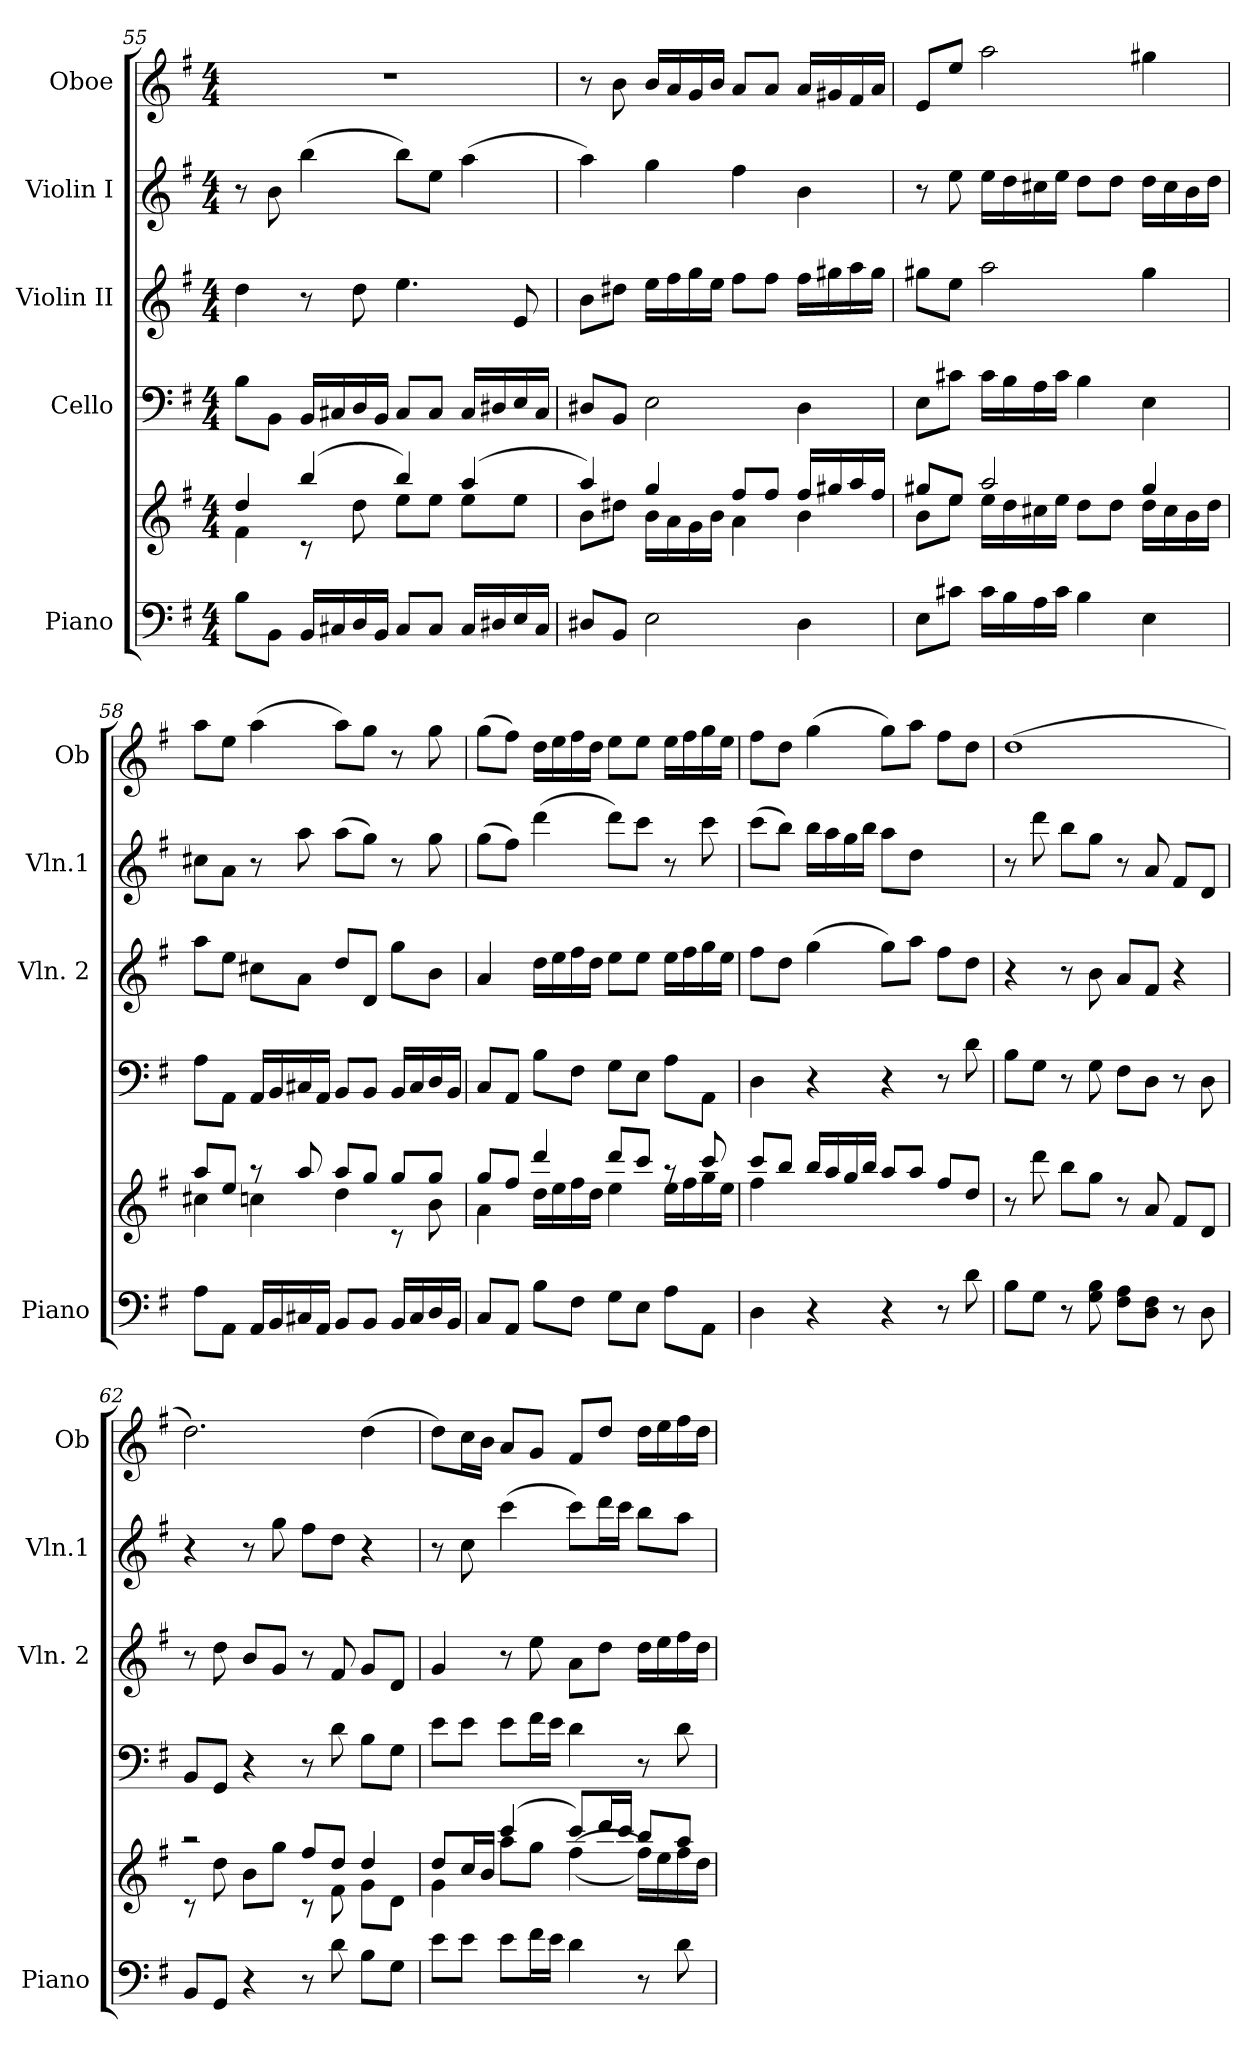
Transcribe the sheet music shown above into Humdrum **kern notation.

**kern	**kern	**kern	**kern	**kern	**kern
*part5	*part5	*part4	*part3	*part2	*part1
*staff6	*staff5	*staff4	*staff3	*staff2	*staff1
*I"Piano	*	*I"Cello	*I"Violin II	*I"Violin I	*I"Oboe
*I'Piano	*	*	*I'Vln. 2	*I'Vln.1	*I'Ob
*clefF4	*clefG2	*clefF4	*clefG2	*clefG2	*clefG2
*k[f#]	*k[f#]	*k[f#]	*k[f#]	*k[f#]	*k[f#]
*G:	*G:	*G:	*G:	*G:	*G:
*M4/4	*M4/4	*M4/4	*M4/4	*M4/4	*M4/4
=55	=55	=55	=55	=55	=55
*	*^	*	*	*	*
8B\L	4dd/	4f#\	8B\L	4dd\	8r	1r
8BB\J	.	.	8BB\J	.	8b\	.
16BB/LL	(4bb/	8rc	16BB/LL	8r	(4bb\	.
16C#X/	.	.	16C#X/	.	.	.
16D/	.	8dd\	16D/	8dd\	.	.
16BB/JJ	.	.	16BB/JJ	.	.	.
8C#/L	4bb/)	8ee\L	8C#/L	4.ee\	8bb\L)	.
8C#/J	.	8ee\J	8C#/J	.	8ee\J	.
16C#/LL	(4aa/	8ee\L	16C#/LL	.	(4aa\	.
16D#X/	.	.	16D#X/	.	.	.
16E/	.	8ee\J	16E/	8e/	.	.
16C#/JJ	.	.	16C#/JJ	.	.	.
=56	=56	=56	=56	=56	=56	=56
8D#X/L	4aa/)	8b\L	8D#X/L	8b\L	4aa\)	8r
8BB/J	.	8dd#X\J	8BB/J	8dd#X\J	.	8b\
2E\	4gg/	16b\LL	2E\	16ee\LL	4gg\	16b/LL
.	.	16a\	.	16ff#\	.	16a/
.	.	16g\	.	16gg\	.	16g/
.	.	16b\JJ	.	16ee\JJ	.	16b/JJ
.	8ff#/L	4a\	.	8ff#\L	4ff#\	8a/L
.	8ff#/J	.	.	8ff#\J	.	8a/J
4D#\	16ff#/LL	4b\	4D#\	16ff#\LL	4b\	16a/LL
.	16gg#X/	.	.	16gg#X\	.	16g#X/
.	16aa/	.	.	16aa\	.	16f#/
.	16ff#/JJ	.	.	16gg#\JJ	.	16a/JJ
!!LO:PB:g=z
=57	=57	=57	=57	=57	=57	=57
8E\L	8gg#X/L	8b\L	8E\L	8gg#X\L	8r	8e/L
8c#X\J	8ee/J	8ee\J	8c#X\J	8ee\J	8ee\	8ee/J
16c#\LL	2aa/	16ee\LL	16c#\LL	2aa\	16ee\LL	2aa\
16B\	.	16dd\	16B\	.	16dd\	.
16A\	.	16cc#X\	16A\	.	16cc#X\	.
16c#\JJ	.	16ee\JJ	16c#\JJ	.	16ee\JJ	.
4B\	.	8dd\L	4B\	.	8dd\L	.
.	.	8dd\J	.	.	8dd\J	.
4E\	4gg#/	16dd\LL	4E\	4gg#\	16dd\LL	4gg#X\
.	.	16cc#\	.	.	16cc#\	.
.	.	16b\	.	.	16b\	.
.	.	16dd\JJ	.	.	16dd\JJ	.
=58	=58	=58	=58	=58	=58	=58
8A\L	8aa/L	4cc#X\	8A\L	8aa\L	8cc#X\L	8aa\L
8AA\J	8ee/J	.	8AA\J	8ee\J	8a\J	8ee\J
16AA/LL	8raa	4ccn\	16AA/LL	8cc#X\L	8r	(4aa\
16BB/	.	.	16BB/	.	.	.
16C#X/	8aa/	.	16C#X/	8a\J	8aa\	.
16AA/JJ	.	.	16AA/JJ	.	.	.
8BB/L	8aa/L	4dd\	8BB/L	8dd/L	(8aa\L	8aa\L)
8BB/J	8gg/J	.	8BB/J	8d/J	8gg\J)	8gg\J
16BB/LL	8gg/L	8rc	16BB/LL	8gg\L	8r	8r
16C#/	.	.	16C#/	.	.	.
16D/	8gg/J	8b\	16D/	8b\J	8gg\	8gg\
16BB/JJ	.	.	16BB/JJ	.	.	.
=59	=59	=59	=59	=59	=59	=59
8C/L	8gg/L	4a\	8C/L	4a/	(8gg\L	(8gg\L
8AA/J	8ff#/J	.	8AA/J	.	8ff#\J)	8ff#\J)
8B\L	4ddd/	16dd\LL	8B\L	16dd\LL	(4ddd\	16dd\LL
.	.	16ee\	.	16ee\	.	16ee\
8F#\J	.	16ff#\	8F#\J	16ff#\	.	16ff#\
.	.	16dd\JJ	.	16dd\JJ	.	16dd\JJ
8G\L	8ddd/L	4ee\	8G\L	8ee\L	8ddd\L)	8ee\L
8E\J	8ccc/J	.	8E\J	8ee\J	8ccc\J	8ee\J
8A\L	8raa	16ee\LL	8A\L	16ee\LL	8r	16ee\LL
.	.	16ff#\	.	16ff#\	.	16ff#\
8AA\J	8ccc/	16gg\	8AA\J	16gg\	8ccc\	16gg\
.	.	16ee\JJ	.	16ee\JJ	.	16ee\JJ
=60	=60	=60	=60	=60	=60	=60
4D\	8ccc/L	4ff#\	4D\	8ff#\L	(8ccc\L	8ff#\L
.	8bb/J	.	.	8dd\J	8bb\J)	8dd\J
4r	16bb/LL	2.ryy	4r	(4gg\	16bb\LL	(4gg\
.	16aa/	.	.	.	16aa\	.
.	16gg/	.	.	.	16gg\	.
.	16bb/JJ	.	.	.	16bb\JJ	.
4r	8aa/L	.	4r	8gg\L)	8aa\L	8gg\L)
.	8aa/J	.	.	8aa\J	8dd\J	8aa\J
8r	8ff#/L	.	8r	8ff#\L	4ryy	8ff#\L
8d\	8dd/J	.	8d\	8dd\J	.	8dd\J
*	*v	*v	*	*	*	*
!!LO:LB:g=z
=61	=61	=61	=61	=61	=61
8B\L	8r	8B\L	4r	8r	(1dd
8G\J	8ddd\	8G\J	.	8ddd\	.
8r	8bb\L	8r	8r	8bb\L	.
8G\ 8B\	8gg\J	8G\	8b\	8gg\J	.
8F#\ 8A\L	8r	8F#\L	8a/L	8r	.
8D\ 8F#\J	8a/	8D\J	8f#/J	8a/	.
8r	8f#/L	8r	4r	8f#/L	.
8D\	8d/J	8D\	.	8d/J	.
=62	=62	=62	=62	=62	=62
*	*^	*	*	*	*
8BB/L	2raa	8rc	8BB/L	8r	4r	2.dd\)
8GG/J	.	8dd\	8GG/J	8dd\	.	.
4r	.	8b\L	4r	8b/L	8r	.
.	.	8gg\J	.	8g/J	8gg\	.
8r	8ff#/L	8rc	8r	8r	8ff#\L	.
8d\	8dd/J	8f#\	8d\	8f#/	8dd\J	.
8B\L	4dd/	8g\L	8B\L	8g/L	4r	(4dd\
8G\J	.	8d\J	8G\J	8d/J	.	.
=63	=63	=63	=63	=63	=63	=63
8e\L	8dd/L	4g\	8e\L	4g/	8r	8dd\L)
8e\J	16cc/L	.	8e\J	.	8cc\	16cc\L
.	16b/JJ	.	.	.	.	16b\JJ
8e\L	(4ccc/	8aa\L	8e\L	8r	(4ccc\	8a/L
16f#\L	.	8gg\J	16f#\L	8ee\	.	8g/J
16e\JJ	.	.	16e\JJ	.	.	.
4d\	8ccc/L)	((4ff#\	4d\	8a\L	8ccc\L)	8f#/L
.	16ddd/L	.	.	8dd\J	16ddd\L	8dd/J
.	16ccc/JJ	.	.	.	16ccc\JJ	.
8r	8bb/L	16ff#\LL))	8r	16dd\LL	8bb\L	16dd\LL
.	.	16ee\	.	16ee\	.	16ee\
8d\	8aa/J	16ff#\	8d\	16ff#\	8aa\J	16ff#\
.	.	16dd\JJ	.	16dd\JJ	.	16dd\JJ
*	*v	*v	*	*	*	*
=	=	=	=	=	=
*-	*-	*-	*-	*-	*-
